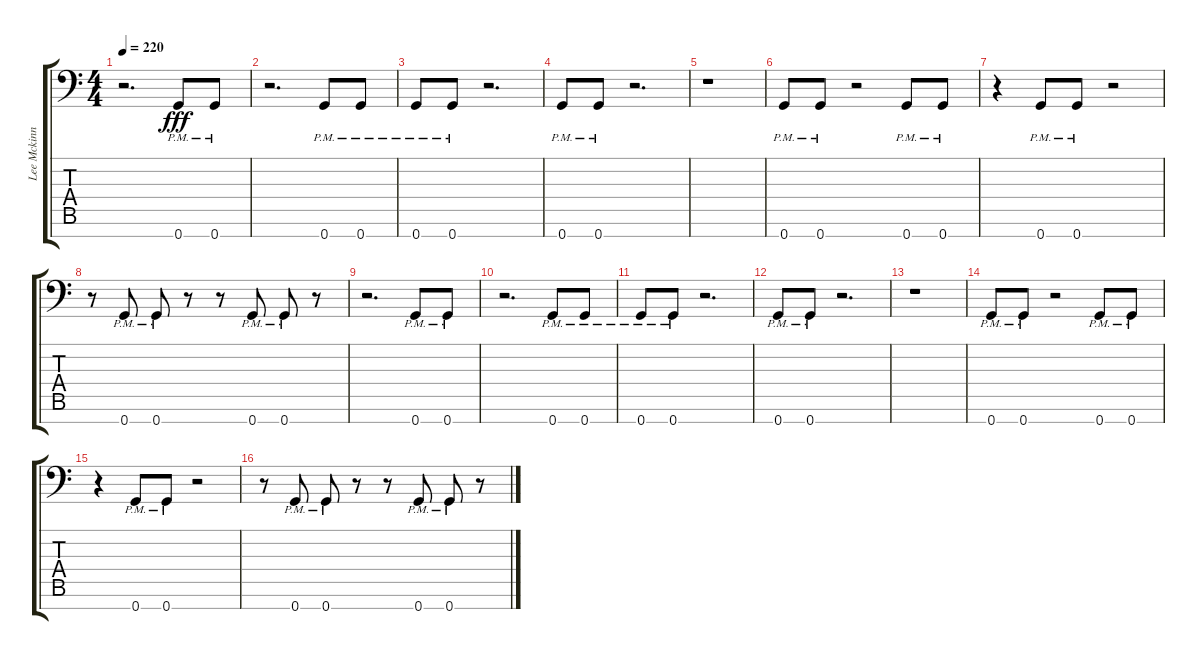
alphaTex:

\track ("Lee Mckinney - Guitar" "Lee Mckinn") {instrument distortionguitar}
\staff {score tabs}
\tuning (D4 A3 F3 C3 G2 D2 G1) {hide}
\ts (4 4)
\tempo 220
\clef f4
\ks c
r.2{d dy fff} 0.7{pm}.8 0.7{pm}.8 |
r.2{d} 0.7{pm}.8 0.7{pm}.8 |
0.7{pm}.8 0.7{pm}.8 r.2{d} |
0.7{pm}.8 0.7{pm}.8 r.2{d} |
r.1 |
0.7{pm}.8 0.7{pm}.8 r.2 0.7{pm}.8 0.7{pm}.8 |
r.4 0.7{pm}.8 0.7{pm}.8 r.2 |
r.8 0.7{pm}.8 0.7{pm}.8 r.8 r.8 0.7{pm}.8 0.7{pm}.8 r.8 |
r.2{d} 0.7{pm}.8 0.7{pm}.8 |
r.2{d} 0.7{pm}.8 0.7{pm}.8 |
0.7{pm}.8 0.7{pm}.8 r.2{d} |
0.7{pm}.8 0.7{pm}.8 r.2{d} |
r.1 |
0.7{pm}.8 0.7{pm}.8 r.2 0.7{pm}.8 0.7{pm}.8 |
r.4 0.7{pm}.8 0.7{pm}.8 r.2 |
r.8 0.7{pm}.8 0.7{pm}.8 r.8 r.8 0.7{pm}.8 0.7{pm}.8 r.8
